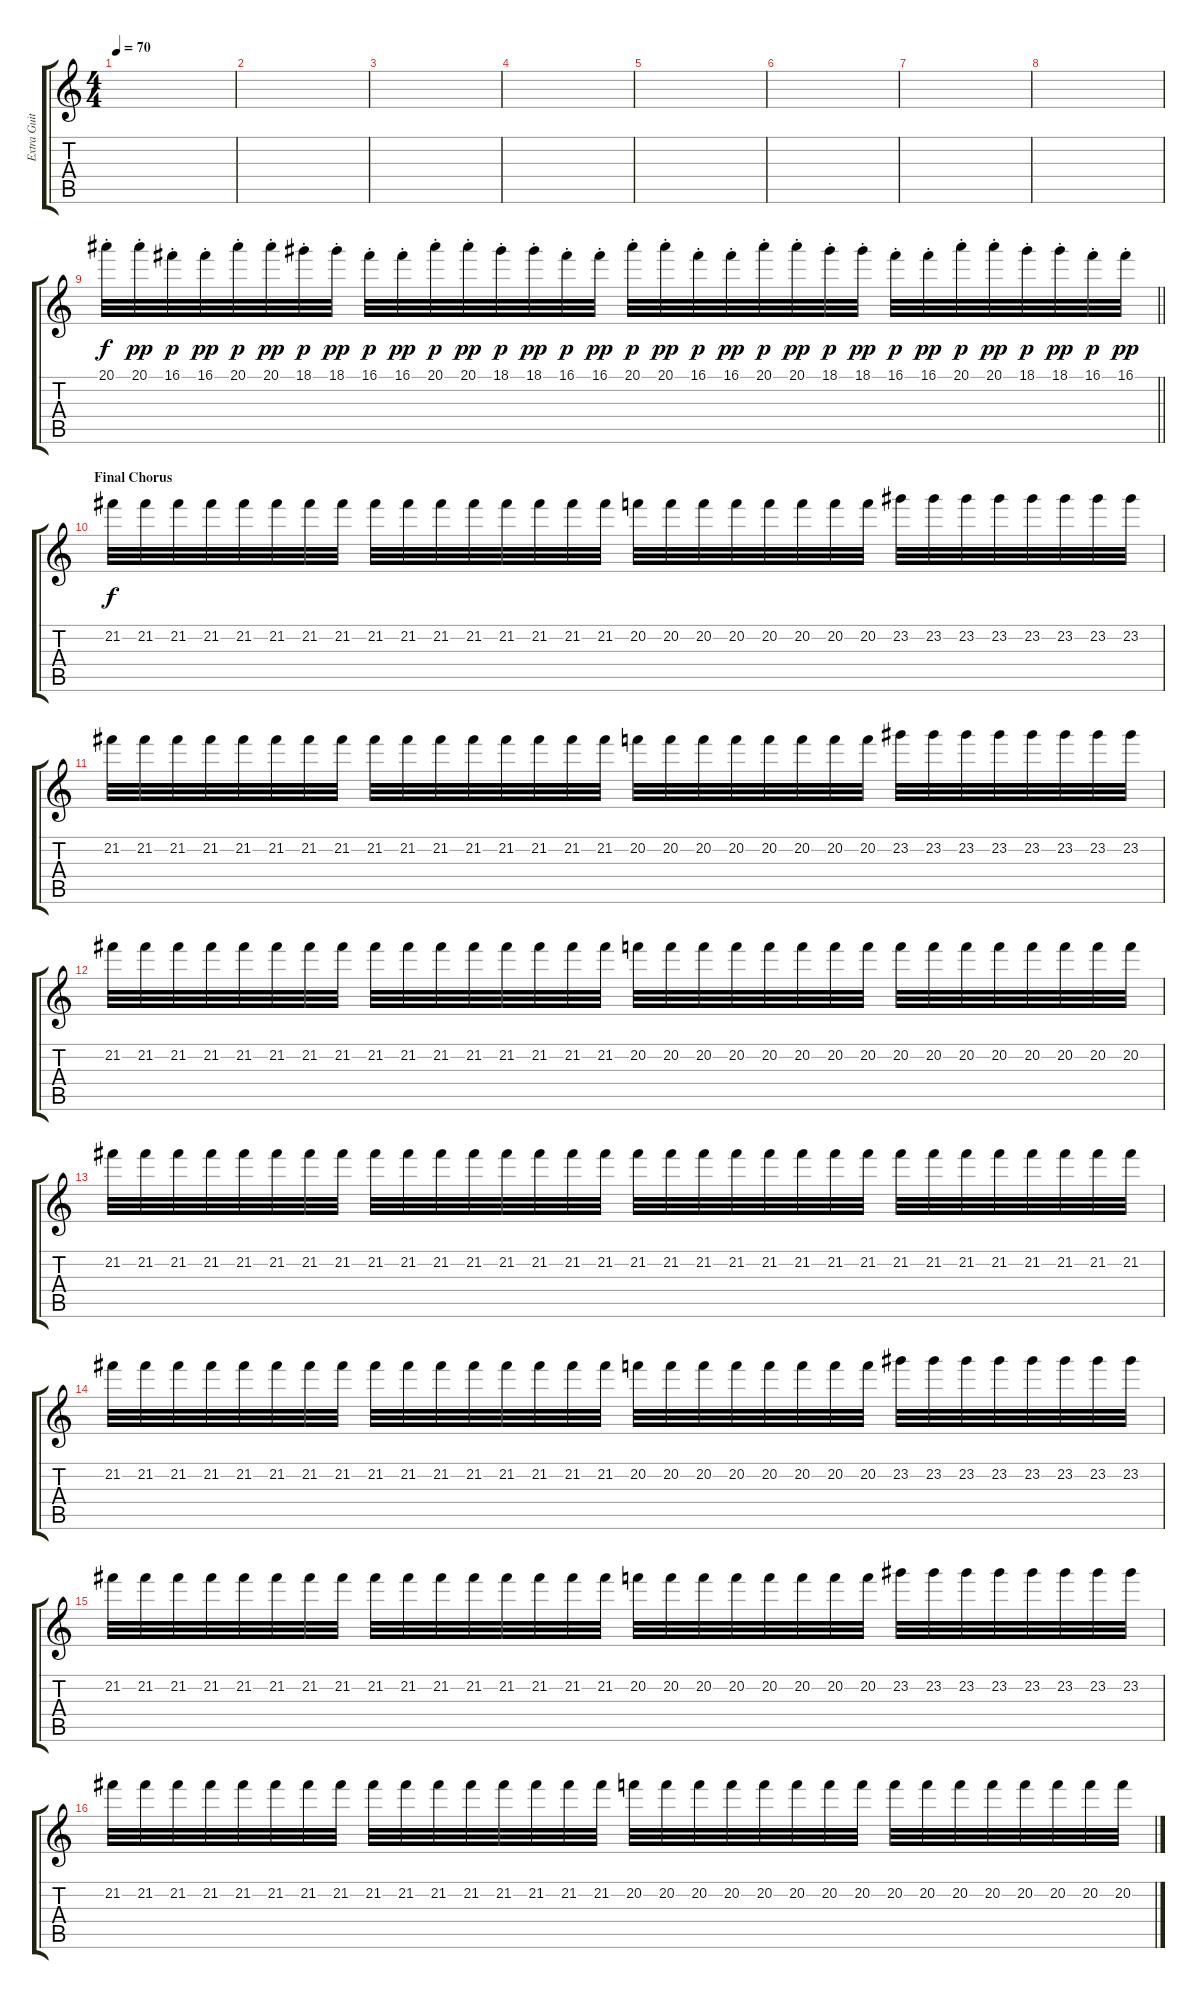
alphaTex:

\track ("Extra Guitar" "Extra Guit") {instrument overdrivenguitar}
\staff {score tabs}
\tuning (D4 A3 F3 C3 G2 C2) {hide}
\ts (4 4)
\tempo 70
\clef g2
\ks c
|
|
|
|
|
|
|
|
\barLineRight lightlight
20.1{st}.32 20.1{st}.32{dy pp} 16.1{st}.32{dy p} 16.1{st}.32{dy pp} 20.1{st}.32{dy p} 20.1{st}.32{dy pp} 18.1{st}.32{dy p} 18.1{st}.32{dy pp} 16.1{st}.32{dy p} 16.1{st}.32{dy pp} 20.1{st}.32{dy p} 20.1{st}.32{dy pp} 18.1{st}.32{dy p} 18.1{st}.32{dy pp} 16.1{st}.32{dy p} 16.1{st}.32{dy pp} 20.1{st}.32{dy p} 20.1{st}.32{dy pp} 16.1{st}.32{dy p} 16.1{st}.32{dy pp} 20.1{st}.32{dy p} 20.1{st}.32{dy pp} 18.1{st}.32{dy p} 18.1{st}.32{dy pp} 16.1{st}.32{dy p} 16.1{st}.32{dy pp} 20.1{st}.32{dy p} 20.1{st}.32{dy pp} 18.1{st}.32{dy p} 18.1{st}.32{dy pp} 16.1{st}.32{dy p} 16.1{st}.32{dy pp} |
\section ("" "Final Chorus")
21.2.32{dy f} 21.2.32 21.2.32 21.2.32 21.2.32 21.2.32 21.2.32 21.2.32 21.2.32 21.2.32 21.2.32 21.2.32 21.2.32 21.2.32 21.2.32 21.2.32 20.2.32 20.2.32 20.2.32 20.2.32 20.2.32 20.2.32 20.2.32 20.2.32 23.2.32 23.2.32 23.2.32 23.2.32 23.2.32 23.2.32 23.2.32 23.2.32 |
21.2.32 21.2.32 21.2.32 21.2.32 21.2.32 21.2.32 21.2.32 21.2.32 21.2.32 21.2.32 21.2.32 21.2.32 21.2.32 21.2.32 21.2.32 21.2.32 20.2.32 20.2.32 20.2.32 20.2.32 20.2.32 20.2.32 20.2.32 20.2.32 23.2.32 23.2.32 23.2.32 23.2.32 23.2.32 23.2.32 23.2.32 23.2.32 |
21.2.32 21.2.32 21.2.32 21.2.32 21.2.32 21.2.32 21.2.32 21.2.32 21.2.32 21.2.32 21.2.32 21.2.32 21.2.32 21.2.32 21.2.32 21.2.32 20.2.32 20.2.32 20.2.32 20.2.32 20.2.32 20.2.32 20.2.32 20.2.32 20.2.32 20.2.32 20.2.32 20.2.32 20.2.32 20.2.32 20.2.32 20.2.32 |
21.2.32 21.2.32 21.2.32 21.2.32 21.2.32 21.2.32 21.2.32 21.2.32 21.2.32 21.2.32 21.2.32 21.2.32 21.2.32 21.2.32 21.2.32 21.2.32 21.2.32 21.2.32 21.2.32 21.2.32 21.2.32 21.2.32 21.2.32 21.2.32 21.2.32 21.2.32 21.2.32 21.2.32 21.2.32 21.2.32 21.2.32 21.2.32 |
21.2.32 21.2.32 21.2.32 21.2.32 21.2.32 21.2.32 21.2.32 21.2.32 21.2.32 21.2.32 21.2.32 21.2.32 21.2.32 21.2.32 21.2.32 21.2.32 20.2.32 20.2.32 20.2.32 20.2.32 20.2.32 20.2.32 20.2.32 20.2.32 23.2.32 23.2.32 23.2.32 23.2.32 23.2.32 23.2.32 23.2.32 23.2.32 |
21.2.32 21.2.32 21.2.32 21.2.32 21.2.32 21.2.32 21.2.32 21.2.32 21.2.32 21.2.32 21.2.32 21.2.32 21.2.32 21.2.32 21.2.32 21.2.32 20.2.32 20.2.32 20.2.32 20.2.32 20.2.32 20.2.32 20.2.32 20.2.32 23.2.32 23.2.32 23.2.32 23.2.32 23.2.32 23.2.32 23.2.32 23.2.32 |
21.2.32 21.2.32 21.2.32 21.2.32 21.2.32 21.2.32 21.2.32 21.2.32 21.2.32 21.2.32 21.2.32 21.2.32 21.2.32 21.2.32 21.2.32 21.2.32 20.2.32 20.2.32 20.2.32 20.2.32 20.2.32 20.2.32 20.2.32 20.2.32 20.2.32 20.2.32 20.2.32 20.2.32 20.2.32 20.2.32 20.2.32 20.2.32
